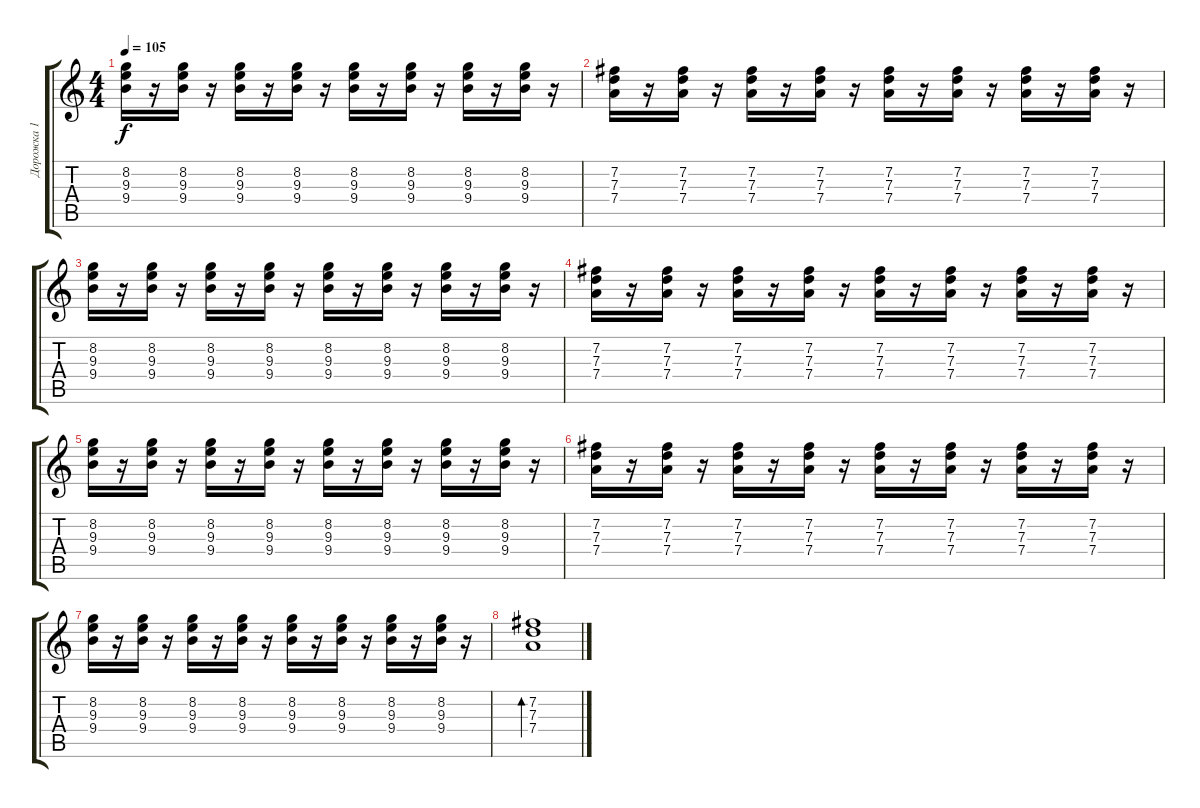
\track ("Дорожка 1" "Дорожка 1") {instrument electricguitarclean}
\staff {score tabs}
\tuning (E4 B3 G3 D3 A2 E2) {hide}
\ts (4 4)
\tempo 105
\clef g2
\ks c
(8.2 9.3 9.4).16{dy f} r.16 (8.2 9.3 9.4).16 r.16 (8.2 9.3 9.4).16 r.16 (8.2 9.3 9.4).16 r.16 (8.2 9.3 9.4).16 r.16 (8.2 9.3 9.4).16 r.16 (8.2 9.3 9.4).16 r.16 (8.2 9.3 9.4).16 r.16 |
(7.2 7.3 7.4).16 r.16 (7.2 7.3 7.4).16 r.16 (7.2 7.3 7.4).16 r.16 (7.2 7.3 7.4).16 r.16 (7.2 7.3 7.4).16 r.16 (7.2 7.3 7.4).16 r.16 (7.2 7.3 7.4).16 r.16 (7.2 7.3 7.4).16 r.16 |
(8.2 9.3 9.4).16 r.16 (8.2 9.3 9.4).16 r.16 (8.2 9.3 9.4).16 r.16 (8.2 9.3 9.4).16 r.16 (8.2 9.3 9.4).16 r.16 (8.2 9.3 9.4).16 r.16 (8.2 9.3 9.4).16 r.16 (8.2 9.3 9.4).16 r.16 |
(7.2 7.3 7.4).16 r.16 (7.2 7.3 7.4).16 r.16 (7.2 7.3 7.4).16 r.16 (7.2 7.3 7.4).16 r.16 (7.2 7.3 7.4).16 r.16 (7.2 7.3 7.4).16 r.16 (7.2 7.3 7.4).16 r.16 (7.2 7.3 7.4).16 r.16 |
(8.2 9.3 9.4).16 r.16 (8.2 9.3 9.4).16 r.16 (8.2 9.3 9.4).16 r.16 (8.2 9.3 9.4).16 r.16 (8.2 9.3 9.4).16 r.16 (8.2 9.3 9.4).16 r.16 (8.2 9.3 9.4).16 r.16 (8.2 9.3 9.4).16 r.16 |
(7.2 7.3 7.4).16 r.16 (7.2 7.3 7.4).16 r.16 (7.2 7.3 7.4).16 r.16 (7.2 7.3 7.4).16 r.16 (7.2 7.3 7.4).16 r.16 (7.2 7.3 7.4).16 r.16 (7.2 7.3 7.4).16 r.16 (7.2 7.3 7.4).16 r.16 |
(8.2 9.3 9.4).16 r.16 (8.2 9.3 9.4).16 r.16 (8.2 9.3 9.4).16 r.16 (8.2 9.3 9.4).16 r.16 (8.2 9.3 9.4).16 r.16 (8.2 9.3 9.4).16 r.16 (8.2 9.3 9.4).16 r.16 (8.2 9.3 9.4).16 r.16 |
(7.2 7.3 7.4).1{bd 480}
